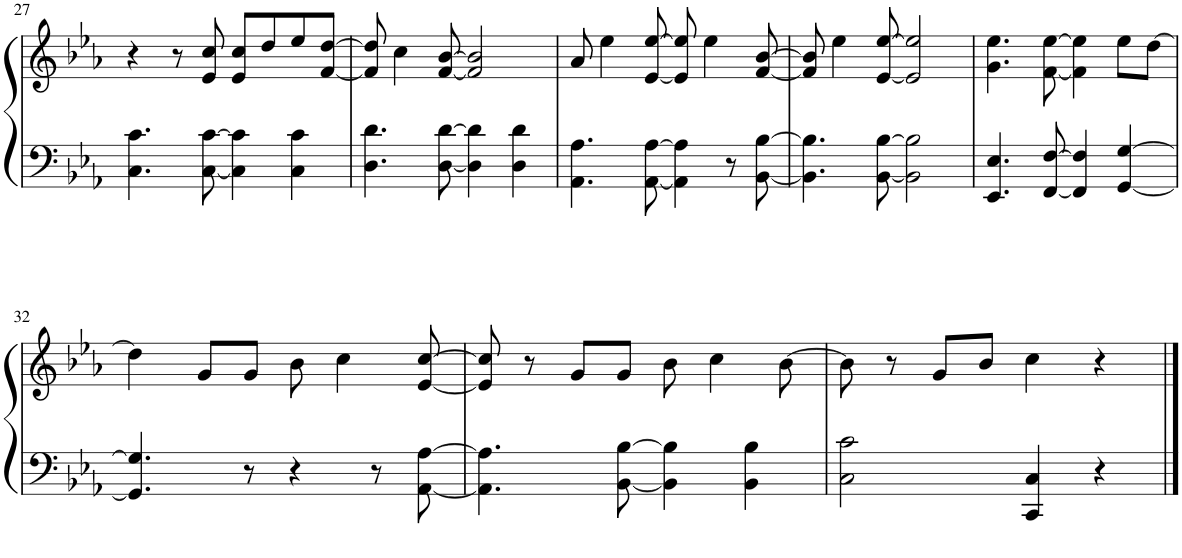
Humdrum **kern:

**kern	**kern
*part1	*part1
*staff2	*staff1
*I"Piano	*
*I'Pia.	*
!!LO:PB:g=z
*clefF4	*clefG2
*k[b-e-a-]	*k[b-e-a-]
*M2/2	*M2/2
*met(c|)	*met(c|)
=27	=27
4.C\ 4.c\	4r
.	8r
[8C\ [8c\	8e-/ 8cc/
4C\] 4c\]	8e-/ 8cc/L
.	8dd/
4C\ 4c\	8ee-/
.	[8f/ [8dd/J
=28	=28
4.D\ 4.d\	8f/] 8dd/]
.	4cc\
[8D\ [8d\	[8f/ [8b-/
4D\] 4d\]	2f/] 2b-/]
4D\ 4d\	.
=29	=29
4.AA-\ 4.A-\	8a-/
.	4ee-\
[8AA-\ [8A-\	[8e-/ [8ee-/
4AA-\] 4A-\]	8e-/] 8ee-/]
.	4ee-\
8r	.
[8BB-\ [8B-\	[8f/ [8b-/
=30	=30
4.BB-\] 4.B-\]	8f/] 8b-/]
.	4ee-\
[8BB-\ [8B-\	[8e-/ [8ee-/
2BB-\] 2B-\]	2e-/] 2ee-/]
=31	=31
4.EE-/ 4.E-/	4.g\ 4.ee-\
[8FF/ [8F/	[8f\ [8ee-\
4FF/] 4F/]	4f\] 4ee-\]
[4GG/ [4G/	8ee-\L
.	[8dd\J
!!LO:LB:g=z
=32	=32
4.GG/] 4.G/]	4dd\]
.	8g/L
8r	8g/J
4r	8b-\
.	4cc\
8r	.
[8AA-\ [8A-\	[8e-/ [8cc/
=33	=33
4.AA-\] 4.A-\]	8e-/] 8cc/]
.	8r
.	8g/L
[8BB-\ [8B-\	8g/J
4BB-\] 4B-\]	8b-\
.	4cc\
4BB-\ 4B-\	.
.	[8b-\
=34	=34
2C\ 2c\	8b-\]
.	8r
.	8g/L
.	8b-/J
4CC/ 4C/	4cc\
4r	4r
==	==
*-	*-
